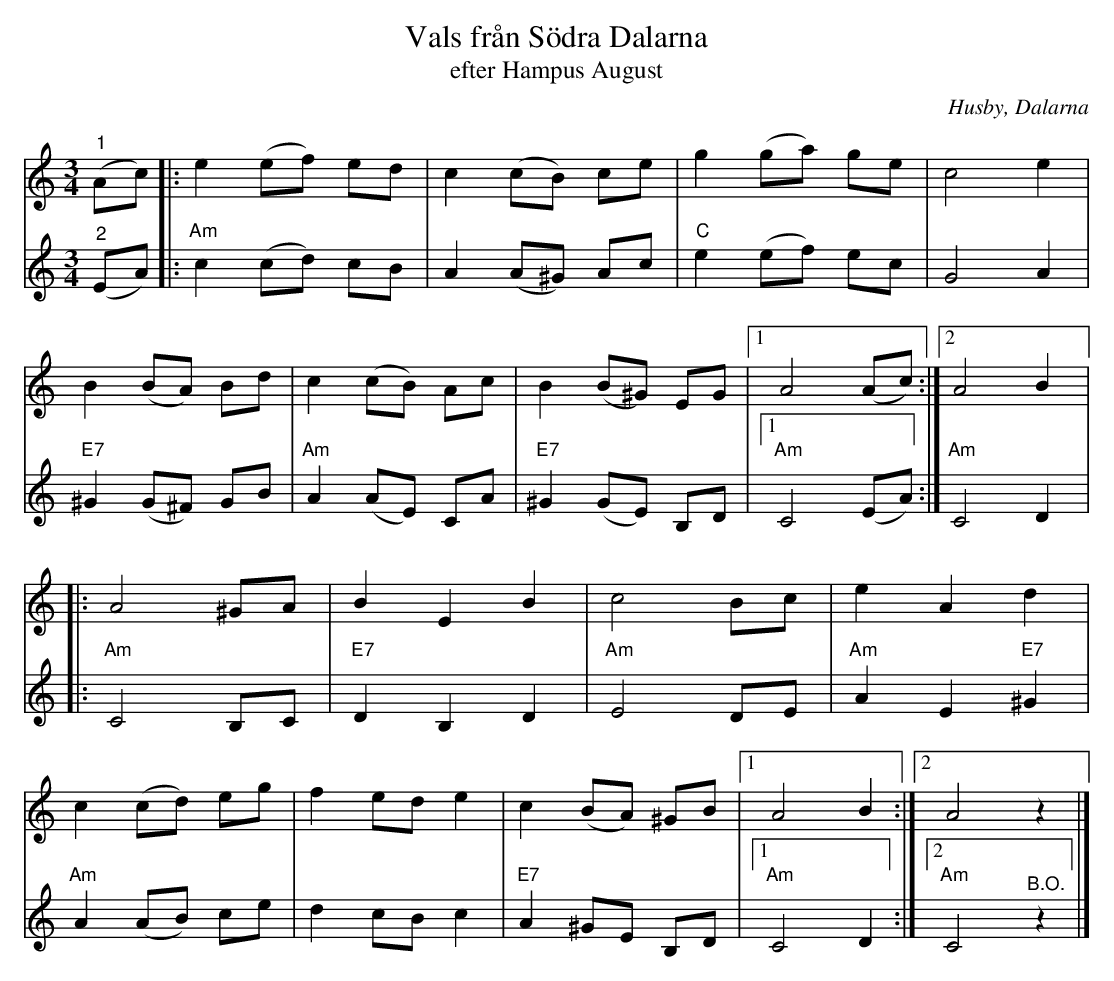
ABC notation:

X:1
T:Vals från Södra Dalarna
T:efter Hampus August
O:Husby, Dalarna
L:1/8
M:3/4
K:Am
V:1
"^1" (Ac) |: e2 (ef) ed | c2 (cB) ce | g2 (ga) ge | c4 e2 |
B2 (BA) Bd | c2 (cB) Ac | B2 (B^G) EG |1 A4 (Ac) :|2 A4 B2 |:
A4 ^GA | B2 E2 B2 | c4 Bc | e2 A2 d2 |
c2 (cd) eg | f2 ed e2 | c2 (BA) ^GB |1 A4 B2 :|2 A4 z2 |]
V:2
"^2" (EA) |:"Am" c2 (cd) cB | A2 (A^G) Ac |"C" e2 (ef) ec | G4 A2 |
"E7" ^G2 (G^F) GB | "Am" A2 (AE) CA |"E7" ^G2 (GE) B,D |1"Am" C4 (EA) :|"Am" C4 D2 |:
"Am" C4 B,C | "E7" D2 B,2 D2 |"Am" E4 DE |"Am" A2 E2"E7" ^G2 |
"Am" A2 (AB) ce | d2 cB c2 | "E7" A2 ^GE B,D |1"Am" C4 D2 :|2"Am" C4"^B.O." z2 |]
